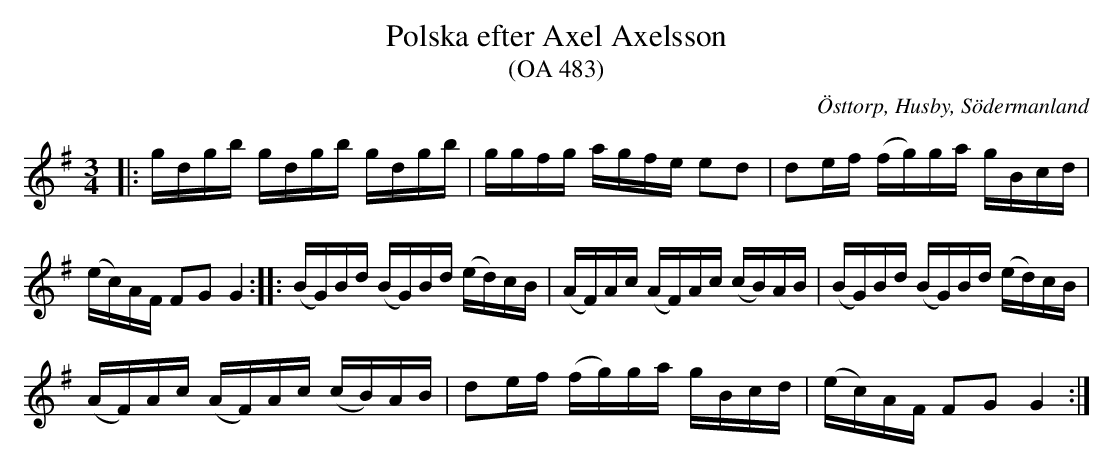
X:1
T:Polska efter Axel Axelsson
T:(OA 483)
O:Östtorp, Husby, Södermanland
M:3/4
L:1/4
Q: 90
K:G
|: g/4d/4g/4b/4 g/4d/4g/4b/4 g/4d/4g/4b/4 | g/4g/4f/4g/4 a/4g/4f/4e/4 e/d/ | d/e/4f/4 (f/4g/4)g/4a/4 g/4B/4c/4d/4 |
(e/4c/4)A/4F/4 F/G/ G ::  (B/4G/4)B/4d/4 (B/4G/4)B/4d/4 (e/4d/4)c/4B/4 | (A/4F/4)A/4c/4 (A/4F/4)A/4c/4 (c/4B/4)A/4B/4 | (B/4G/4)B/4d/4 (B/4G/4)B/4d/4 (e/4d/4)c/4B/4 |
(A/4F/4)A/4c/4 (A/4F/4)A/4c/4 (c/4B/4)A/4B/4 |  d/e/4f/4 (f/4g/4)g/4a/4 g/4B/4c/4d/4 | (e/4c/4)A/4F/4 F/G/ G :|
